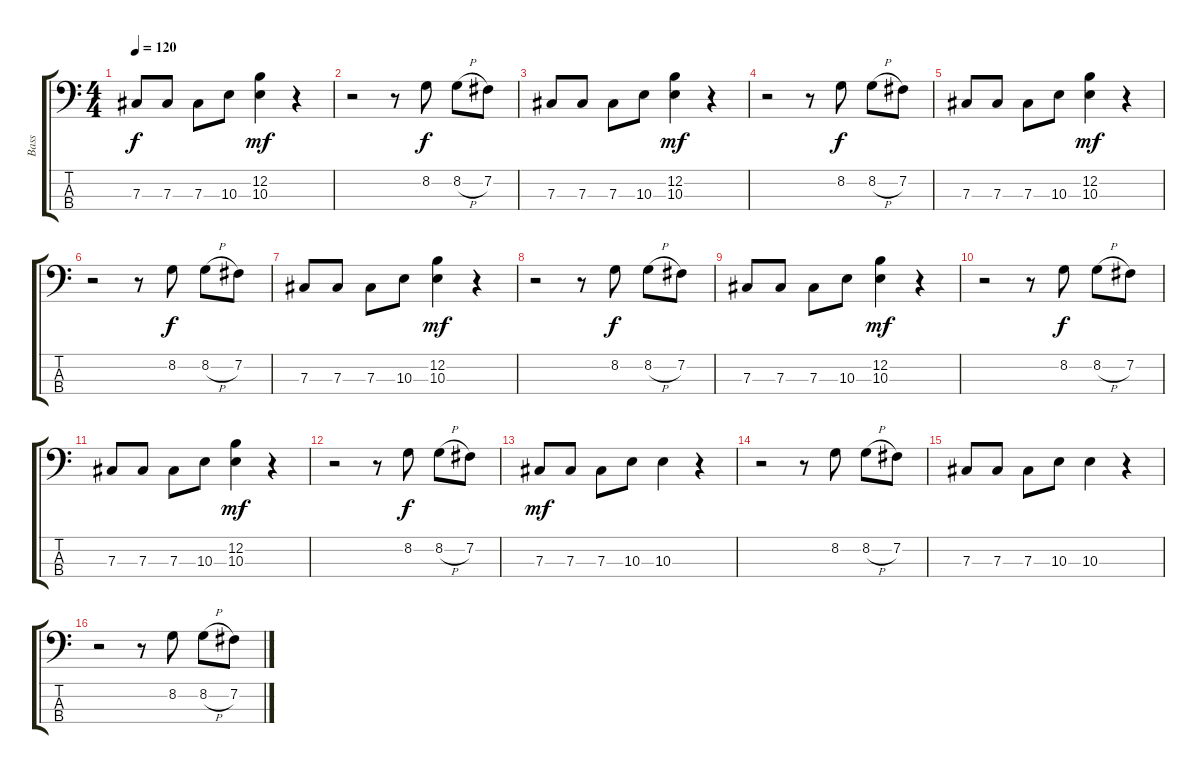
\track ("Bass" "Bass") {instrument electricbassfinger}
\staff {score tabs}
\tuning (E2 B1 Gb1 Db1) {hide}
\ts (4 4)
\tempo 120
\clef f4
\ks c
7.3.8{dy f} 7.3.8 7.3.8 10.3.8 (12.2 10.3).4{dy mf} r.4 |
r.2 r.8 8.2.8{dy f} 8.2{h}.8 7.2.8 |
7.3.8 7.3.8 7.3.8 10.3.8 (12.2 10.3).4{dy mf} r.4 |
r.2 r.8 8.2.8{dy f} 8.2{h}.8 7.2.8 |
7.3.8 7.3.8 7.3.8 10.3.8 (12.2 10.3).4{dy mf} r.4 |
r.2 r.8 8.2.8{dy f} 8.2{h}.8 7.2.8 |
7.3.8 7.3.8 7.3.8 10.3.8 (12.2 10.3).4{dy mf} r.4 |
r.2 r.8 8.2.8{dy f} 8.2{h}.8 7.2.8 |
7.3.8 7.3.8 7.3.8 10.3.8 (12.2 10.3).4{dy mf} r.4 |
r.2 r.8 8.2.8{dy f} 8.2{h}.8 7.2.8 |
7.3.8 7.3.8 7.3.8 10.3.8 (12.2 10.3).4{dy mf} r.4 |
r.2 r.8 8.2.8{dy f} 8.2{h}.8 7.2.8 |
7.3.8{dy mf volume 9} 7.3.8 7.3.8 10.3.8 10.3.4 r.4 |
r.2{volume 8} r.8 8.2.8 8.2{h}.8 7.2.8 |
7.3.8 7.3.8 7.3.8 10.3.8 10.3.4 r.4 |
r.2 r.8 8.2.8 8.2{h}.8 7.2.8
